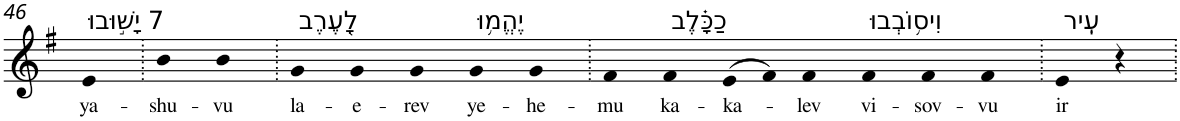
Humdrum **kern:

**kern	**text
*part1	*part1
*staff1	*staff1
*I"Piano	*
*I'Pno	*
!!LO:PB:g=z
*clefG2	*
*k[f#]	*
*G:	*
=46	=46
!LO:TX:a:t=7 יָשׁ֣וּבוּ	!
!	!LO:LY:b
4e	ya-
=47.	=47.
!	!LO:LY:b
4b	-shu-
!	!LO:LY:b
4b	-vu
=48.	=48.
!LO:TX:a:t=לָ֭עֶרֶב	!
!	!LO:LY:b
4g	la-
!	!LO:LY:b
4g	-e-
!	!LO:LY:b
4g	-rev
!LO:TX:a:t=יֶהֱמ֥וּ	!
!	!LO:LY:b
4g	ye-
!	!LO:LY:b
4g	-he-
=49.	=49.
!	!LO:LY:b
4f#	-mu
!LO:TX:a:t=כַכָּ֗לֶב	!
!	!LO:LY:b
4f#	ka-
!	!LO:LY:b
(>8e	-ka-
8f#)	.
!	!LO:LY:b
4f#	-lev
!LO:TX:a:t=וִיס֥וֹבְבוּ	!
!	!LO:LY:b
4f#	vi-
!	!LO:LY:b
4f#	-sov-
!	!LO:LY:b
4f#	-vu
=50.	=50.
!LO:TX:a:t=עִֽיר	!
!	!LO:LY:b
4e	ir
4r	.
=.	=.
*-	*-
